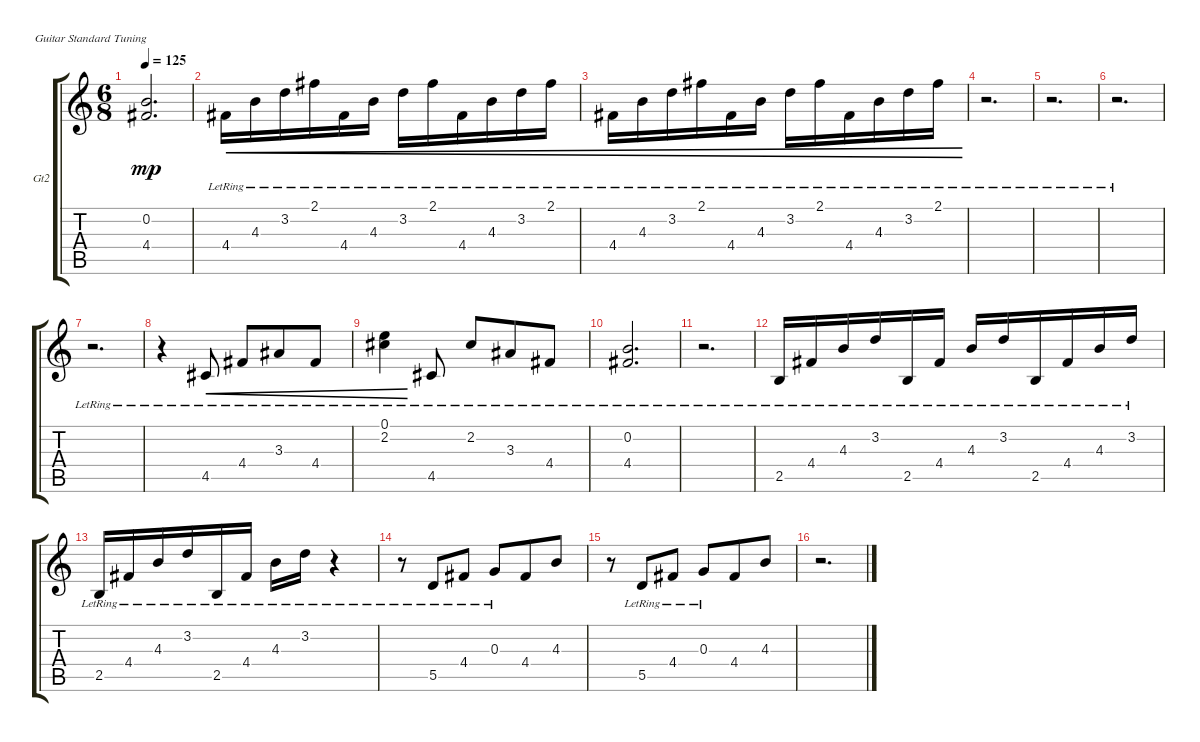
\defaultSystemsLayout 4
\bracketExtendMode groupsimilarinstruments
\firstSystemTrackNameOrientation horizontal
\otherSystemsTrackNameOrientation horizontal
\track ("Licks" "Gt2") {instrument acousticguitarnylon}
\staff {score tabs}
\tuning (E4 B3 G3 D3 A2 E2)
\ts (6 8)
\tempo 125
\clef g2
\ks c
(0.2 4.4).2{d dy mp} |
4.4{lr}.16{cre} 4.3{lr}.16{cre} 3.2{lr}.16{cre} 2.1{lr}.16{cre} 4.4{lr}.16{cre} 4.3{lr}.16{cre} 3.2{lr}.16{cre} 2.1{lr}.16{cre} 4.4{lr}.16{cre} 4.3{lr}.16{cre} 3.2{lr}.16{cre} 2.1{lr}.16{cre} |
4.4{lr}.16{cre} 4.3{lr}.16{cre} 3.2{lr}.16{cre} 2.1{lr}.16{cre} 4.4{lr}.16{cre} 4.3{lr}.16{cre} 3.2{lr}.16{cre} 2.1{lr}.16{cre} 4.4{lr}.16{cre} 4.3{lr}.16{cre} 3.2{lr}.16{cre} 2.1{lr}.16{cre} |
r.2{d} |
r.2{d} |
r.2{d} |
r.2{d} |
r.4 4.5{lr}.8{cre} 4.4{lr}.8{cre} 3.3{lr}.8{cre} 4.4{lr}.8{cre} |
(0.1{lr} 2.2{lr}).4{cre} 4.5{lr}.8 2.2{lr}.8 3.3{lr}.8 4.4{lr}.8 |
(4.4{lr} 0.2{lr}).2{d} |
r.2{d} |
2.5{lr}.16 4.4{lr}.16 4.3{lr}.16 3.2{lr}.16 2.5{lr}.16 4.4{lr}.16 4.3{lr}.16 3.2{lr}.16 2.5{lr}.16 4.4{lr}.16 4.3{lr}.16 3.2{lr}.16 |
2.5{lr}.16 4.4{lr}.16 4.3{lr}.16 3.2{lr}.16 2.5{lr}.16 4.4{lr}.16 4.3{lr}.16 3.2{lr}.16 r.4 |
r.8 5.5{lr}.8 4.4{lr}.8 0.3{lr}.8 4.4.8 4.3.8 |
r.8 5.5{lr}.8 4.4{lr}.8 0.3{lr}.8 4.4.8 4.3.8 |
r.2{d}
